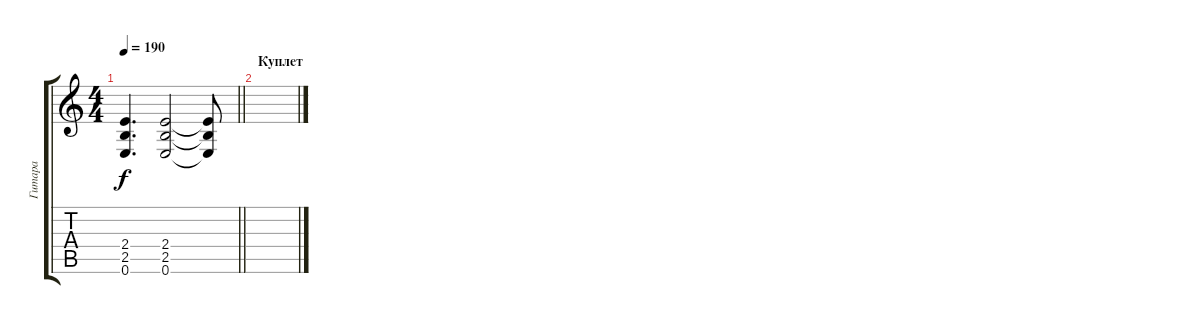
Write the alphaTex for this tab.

\track ("Гитара" "Гитара") {instrument distortionguitar}
\staff {score tabs}
\tuning (E4 B3 G3 D3 A2 E2) {hide}
\ts (4 4)
\tempo 190
\clef g2
\barLineRight lightlight
\ks c
(2.4{t} 2.5{t} 0.6{t}).4{d dy f} (2.4 2.5 0.6).2 (2.4{t} 2.5{t} 0.6{t}).8 |
\section ("" "Куплет")
